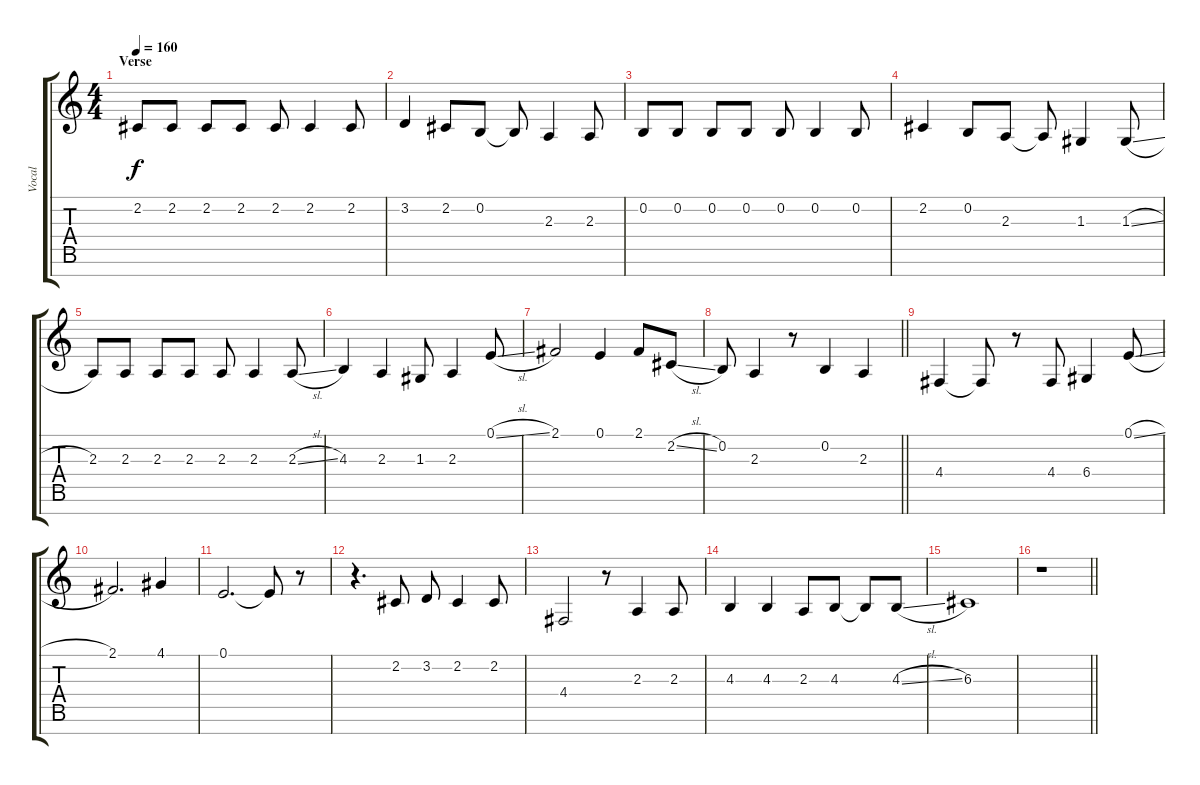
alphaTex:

\track ("Vocal" "Vocal") {instrument violin}
\staff {score tabs}
\tuning (E4 B3 G3 D3 A2 E2 B1) {hide}
\ts (4 4)
\section ("" "Verse")
\tempo 160
\clef g2
\ks c
2.2.8{dy f} 2.2.8 2.2.8 2.2.8 2.2.8 2.2.4 2.2.8 |
3.2.4 2.2.8 0.2.8 0.2{t}.8 2.3.4 2.3.8 |
0.2.8 0.2.8 0.2.8 0.2.8 0.2.8 0.2.4 0.2.8 |
2.2.4 0.2.8 2.3.8 2.3{t}.8 1.3.4 1.3{sl}.8 |
2.3.8 2.3.8 2.3.8 2.3.8 2.3.8 2.3.4 2.3{sl}.8 |
4.3.4 2.3.4 1.3.8 2.3.4 0.1{sl}.8 |
2.1.2 0.1.4 2.1.8 2.2{sl}.8 |
\barLineRight lightlight
0.2.8 2.3.4 r.8 0.2.4 2.3.4 |
4.4.4 4.4{t}.8 r.8 4.4.8 6.4.4 0.1{sl}.8 |
2.1.2{d} 4.1.4 |
0.1.2{d} 0.1{t}.8 r.8 |
r.4{d} 2.2.8 3.2.8 2.2.4 2.2.8 |
4.4.2 r.8 2.3.4 2.3.8 |
4.3.4 4.3.4 2.3.8 4.3.8 4.3{t}.8 4.3{sl}.8 |
6.3.1 |
\barLineRight lightlight
r.1
